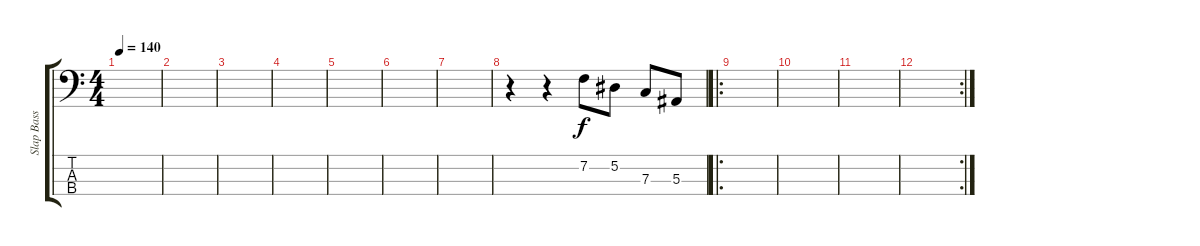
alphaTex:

\track ("Slap Bass" "Slap Bass") {instrument slapbass1}
\staff {score tabs}
\tuning (Eb2 Bb1 F1 C1) {hide}
\ts (4 4)
\tempo 140
\clef f4
\ks c
|
|
|
|
|
|
|
r.4 r.4 7.2.8 5.2.8 7.3.8 5.3.8 |
\ro
|
|
|
\rc 2
